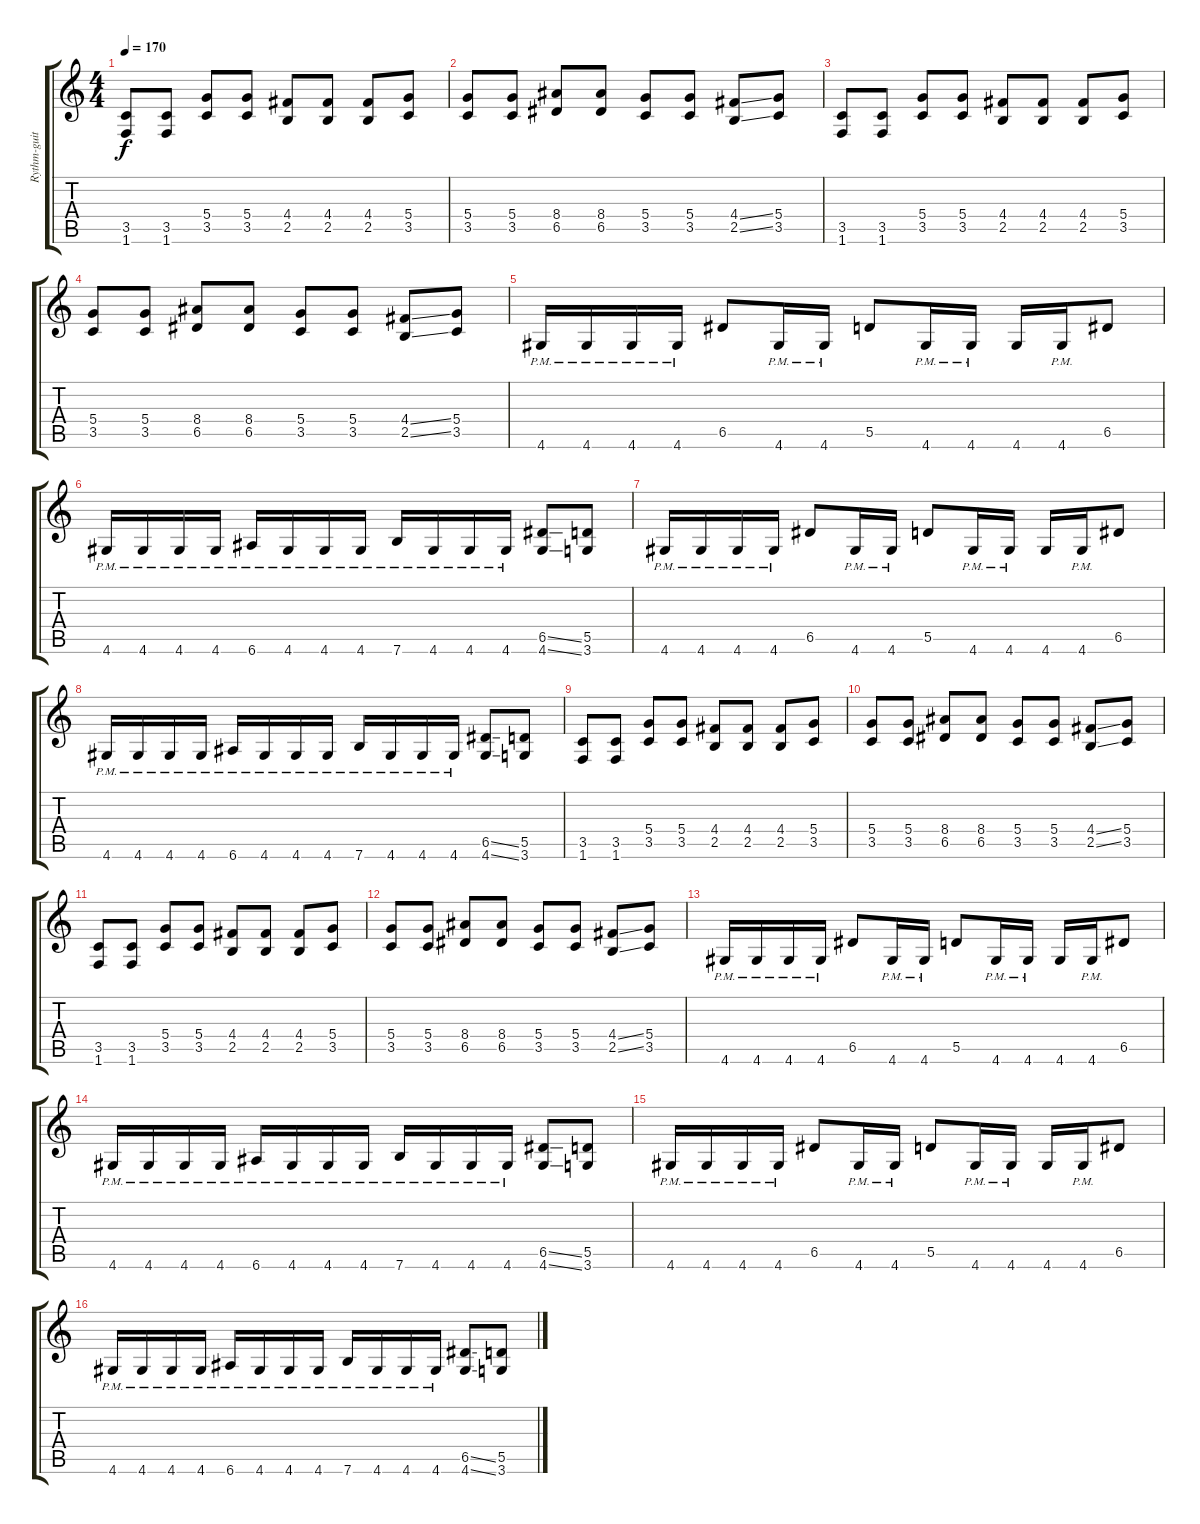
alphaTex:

\track ("Rythm-guitar - Silenoz" "Rythm-guit") {instrument overdrivenguitar}
\staff {score tabs}
\tuning (E4 B3 G3 D3 A2 E2) {hide}
\ts (4 4)
\tempo 170
\clef g2
\ks c
(3.5 1.6).8{dy f} (3.5 1.6).8 (5.4 3.5).8 (5.4 3.5).8 (4.4 2.5).8 (4.4 2.5).8 (4.4 2.5).8 (5.4 3.5).8 |
(5.4 3.5).8 (5.4 3.5).8 (8.4 6.5).8 (8.4 6.5).8 (5.4 3.5).8 (5.4 3.5).8 (4.4{ss} 2.5{ss}).8 (5.4 3.5).8 |
(3.5 1.6).8 (3.5 1.6).8 (5.4 3.5).8 (5.4 3.5).8 (4.4 2.5).8 (4.4 2.5).8 (4.4 2.5).8 (5.4 3.5).8 |
(5.4 3.5).8 (5.4 3.5).8 (8.4 6.5).8 (8.4 6.5).8 (5.4 3.5).8 (5.4 3.5).8 (4.4{ss} 2.5{ss}).8 (5.4 3.5).8 |
4.6{pm}.16 4.6{pm}.16 4.6{pm}.16 4.6{pm}.16 6.5.8 4.6{pm}.16 4.6{pm}.16 5.5.8 4.6{pm}.16 4.6{pm}.16 4.6.16 4.6{pm}.16 6.5.8 |
4.6{pm}.16 4.6{pm}.16 4.6{pm}.16 4.6{pm}.16 6.6{pm}.16 4.6{pm}.16 4.6{pm}.16 4.6{pm}.16 7.6{pm}.16 4.6{pm}.16 4.6{pm}.16 4.6{pm}.16 (6.5{ss} 4.6{ss}).8 (5.5 3.6).8 |
4.6{pm}.16 4.6{pm}.16 4.6{pm}.16 4.6{pm}.16 6.5.8 4.6{pm}.16 4.6{pm}.16 5.5.8 4.6{pm}.16 4.6{pm}.16 4.6.16 4.6{pm}.16 6.5.8 |
4.6{pm}.16 4.6{pm}.16 4.6{pm}.16 4.6{pm}.16 6.6{pm}.16 4.6{pm}.16 4.6{pm}.16 4.6{pm}.16 7.6{pm}.16 4.6{pm}.16 4.6{pm}.16 4.6{pm}.16 (6.5{ss} 4.6{ss}).8 (5.5 3.6).8 |
(3.5 1.6).8 (3.5 1.6).8 (5.4 3.5).8 (5.4 3.5).8 (4.4 2.5).8 (4.4 2.5).8 (4.4 2.5).8 (5.4 3.5).8 |
(5.4 3.5).8 (5.4 3.5).8 (8.4 6.5).8 (8.4 6.5).8 (5.4 3.5).8 (5.4 3.5).8 (4.4{ss} 2.5{ss}).8 (5.4 3.5).8 |
(3.5 1.6).8 (3.5 1.6).8 (5.4 3.5).8 (5.4 3.5).8 (4.4 2.5).8 (4.4 2.5).8 (4.4 2.5).8 (5.4 3.5).8 |
(5.4 3.5).8 (5.4 3.5).8 (8.4 6.5).8 (8.4 6.5).8 (5.4 3.5).8 (5.4 3.5).8 (4.4{ss} 2.5{ss}).8 (5.4 3.5).8 |
4.6{pm}.16 4.6{pm}.16 4.6{pm}.16 4.6{pm}.16 6.5.8 4.6{pm}.16 4.6{pm}.16 5.5.8 4.6{pm}.16 4.6{pm}.16 4.6.16 4.6{pm}.16 6.5.8 |
4.6{pm}.16 4.6{pm}.16 4.6{pm}.16 4.6{pm}.16 6.6{pm}.16 4.6{pm}.16 4.6{pm}.16 4.6{pm}.16 7.6{pm}.16 4.6{pm}.16 4.6{pm}.16 4.6{pm}.16 (6.5{ss} 4.6{ss}).8 (5.5 3.6).8 |
4.6{pm}.16 4.6{pm}.16 4.6{pm}.16 4.6{pm}.16 6.5.8 4.6{pm}.16 4.6{pm}.16 5.5.8 4.6{pm}.16 4.6{pm}.16 4.6.16 4.6{pm}.16 6.5.8 |
4.6{pm}.16 4.6{pm}.16 4.6{pm}.16 4.6{pm}.16 6.6{pm}.16 4.6{pm}.16 4.6{pm}.16 4.6{pm}.16 7.6{pm}.16 4.6{pm}.16 4.6{pm}.16 4.6{pm}.16 (6.5{ss} 4.6{ss}).8 (5.5 3.6).8
